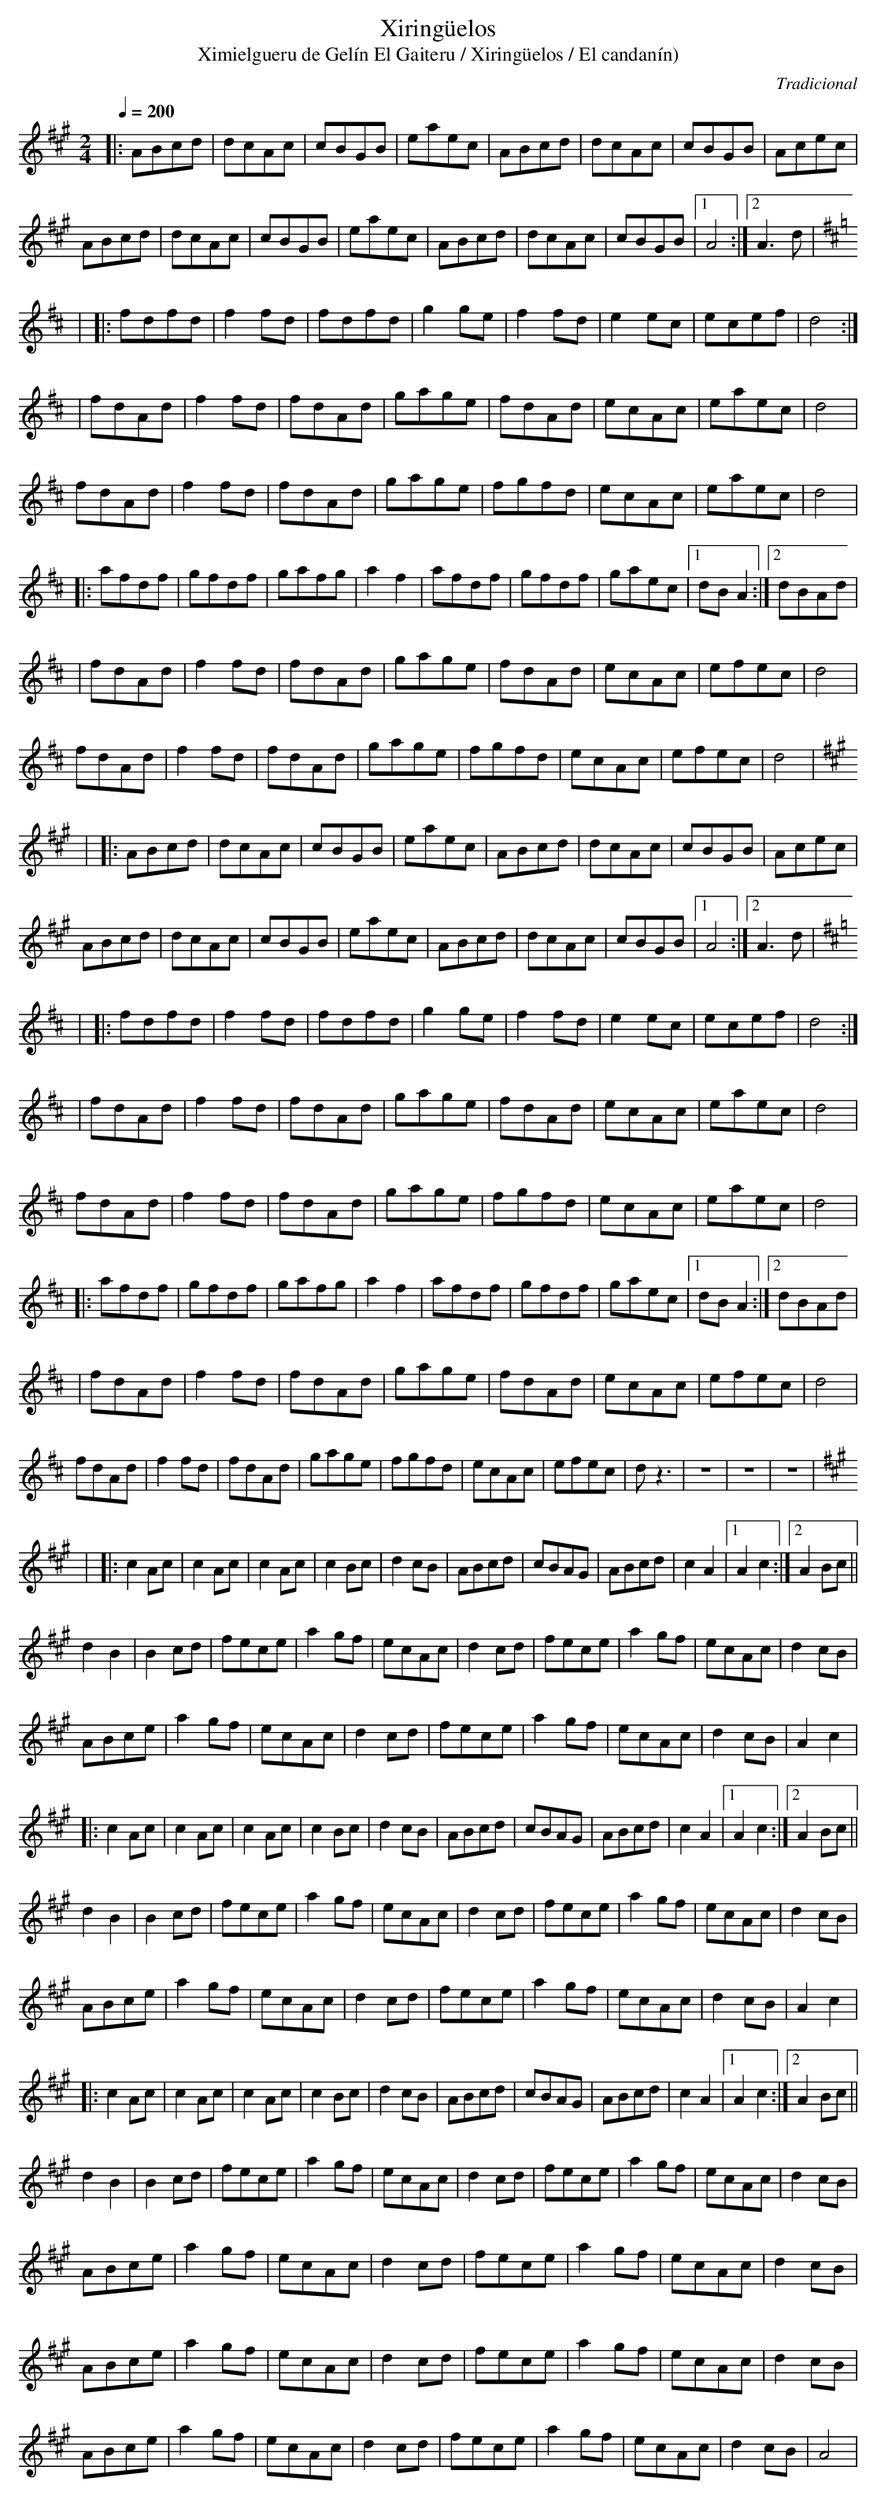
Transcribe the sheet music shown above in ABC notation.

X:1
T:Xiringüelos
T:Ximielgueru de Gelín El Gaiteru / Xiringüelos / El candanín)
C:Tradicional
M:2/4
L:1/8
Q:1/4=200
K:A
|:ABcd|dcAc|cBGB|eaec|ABcd|dcAc|cBGB|Acec|
ABcd|dcAc|cBGB|eaec|ABcd|dcAc|cBGB|[1 A4:|[2 A3 d|
[K:D]|
|:fdfd|f2 fd|fdfd|g2 ge|f2 fd|e2 ec|ecef|d4:|
|fdAd|f2 fd|fdAd|gage|fdAd|ecAc|eaec|d4|
fdAd|f2 fd|fdAd|gage|fgfd|ecAc|eaec|d4|
|:afdf|gfdf|gafg|a2 f2|afdf|gfdf|gaec|[1 dB A2:|[2 dBAd|
|fdAd|f2 fd|fdAd|gage|fdAd|ecAc|efec|d4|
fdAd|f2 fd|fdAd|gage|fgfd|ecAc|efec|d4|
[K:A]|
|:ABcd|dcAc|cBGB|eaec|ABcd|dcAc|cBGB|Acec|
ABcd|dcAc|cBGB|eaec|ABcd|dcAc|cBGB|[1 A4:|[2 A3 d|
[K:D]|
|:fdfd|f2 fd|fdfd|g2 ge|f2 fd|e2 ec|ecef|d4:|
|fdAd|f2 fd|fdAd|gage|fdAd|ecAc|eaec|d4|
fdAd|f2 fd|fdAd|gage|fgfd|ecAc|eaec|d4|
|:afdf|gfdf|gafg|a2 f2|afdf|gfdf|gaec|[1 dB A2:|[2 dBAd|
|fdAd|f2 fd|fdAd|gage|fdAd|ecAc|efec|d4|
fdAd|f2 fd|fdAd|gage|fgfd|ecAc|efec|d z3|z4|z4|z4|
[K:A]|
|:c2 Ac|c2 Ac|c2 Ac|c2 Bc|d2 cB|ABcd|cBAG|ABcd|c2 A2|[1 A2 c2:|[2 A2 Bc||
d2 B2|B2 cd|fece|a2 gf|ecAc|d2 cd|fece|a2 gf|ecAc|d2 cB|
ABce|a2 gf|ecAc|d2 cd|fece|a2 gf|ecAc|d2 cB|A2 c2|
|:c2 Ac|c2 Ac|c2 Ac|c2 Bc|d2 cB|ABcd|cBAG|ABcd|c2 A2|[1 A2 c2:|[2 A2 Bc||
d2 B2|B2 cd|fece|a2 gf|ecAc|d2 cd|fece|a2 gf|ecAc|d2 cB|
ABce|a2 gf|ecAc|d2 cd|fece|a2 gf|ecAc|d2 cB|A2 c2|
|:c2 Ac|c2 Ac|c2 Ac|c2 Bc|d2 cB|ABcd|cBAG|ABcd|c2 A2|[1 A2 c2:|[2 A2 Bc||
d2 B2|B2 cd|fece|a2 gf|ecAc|d2 cd|fece|a2 gf|ecAc|d2 cB|
ABce|a2 gf|ecAc|d2 cd|fece|a2 gf|ecAc|d2 cB|
ABce|a2 gf|ecAc|d2 cd|fece|a2 gf|ecAc|d2 cB|
ABce|a2 gf|ecAc|d2 cd|fece|a2 gf|ecAc|d2 cB|A4|
